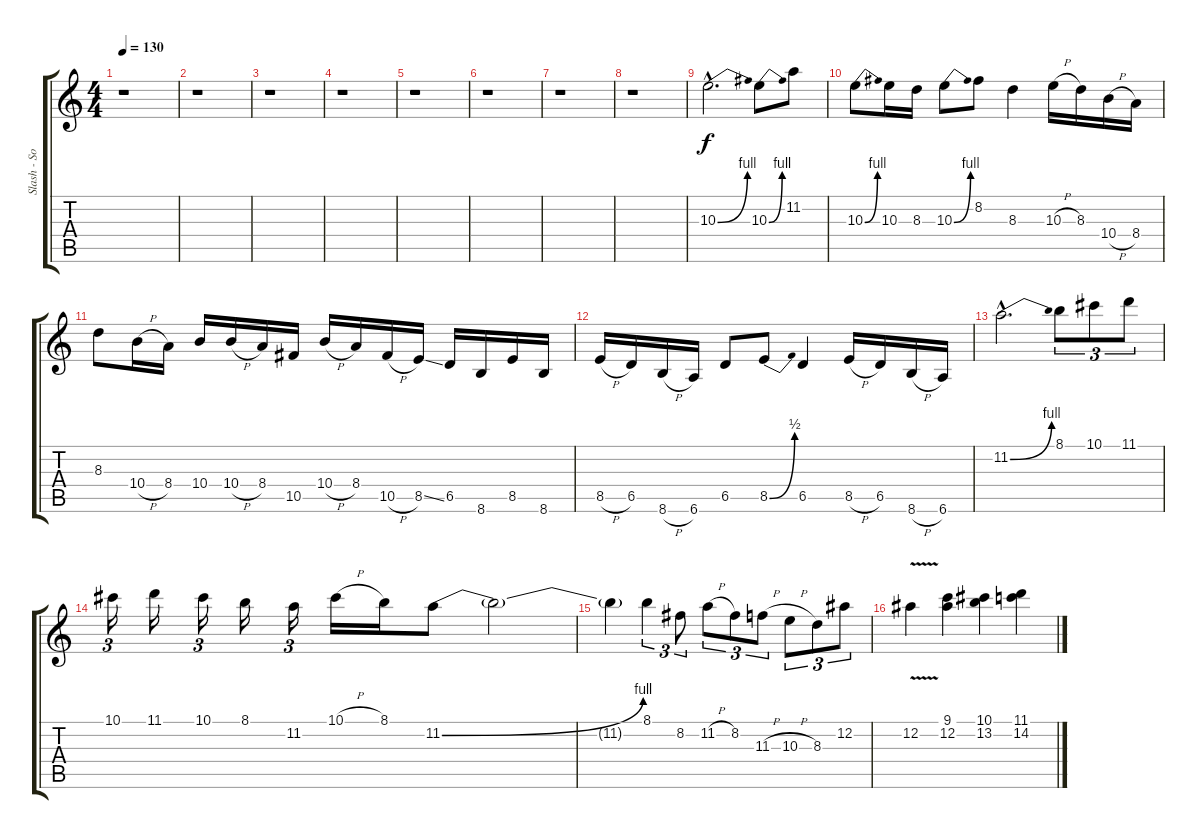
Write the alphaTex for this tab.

\track ("Slash - Solo" "Slash - So") {instrument distortionguitar}
\staff {score tabs}
\tuning (Eb4 Bb3 Gb3 Db3 Ab2 Eb2) {hide}
\ts (4 4)
\tempo 130
\clef g2
\ks c
r.1{dy f} |
r.1 |
r.1 |
r.1 |
r.1 |
r.1 |
r.1 |
r.1 |
10.3{be (bend 0 0 60 4) hac}.2{d} 10.3{be (bend 0 0 60 4)}.8 11.2.8 |
10.3{be (bend 0 0 60 4)}.8 10.3.16 8.3.16 10.3{be (bend 0 0 60 4)}.8 8.2.8 8.3.4 10.3{h}.16 8.3.16 10.4{h}.16 8.4.16 |
8.3.8 10.4{h}.16 8.4.16 10.4.16 10.4{h}.16 8.4.16 10.5.16 10.4{h}.16 8.4.16 10.5{h}.16 8.5{ss}.16 6.5.16 8.6.16 8.5.16 8.6.16 |
8.5{h}.16 6.5.16 8.6{h}.16 6.6.16 6.5.8 8.5{be (bend 0 0 60 2)}.8 6.5.4 8.5{h}.16 6.5.16 8.6{h}.16 6.6.16 |
11.2{be (bend 0 0 60 4) hac}.2{d} 8.1.8{tu (3 2)} 10.1.8{tu (3 2)} 11.1.8{tu (3 2)} |
10.1.16{tu (3 2)} 11.1.16 10.1.16{tu (3 2)} 8.1.16 11.2.16{tu (3 2)} 10.1{h}.16 8.1.16 11.2{be (bend 0 0 60 4)}.8 11.2{t}.2 |
11.2{t}.4 8.1.4{tu (3 2)} 8.2.8{tu (3 2)} 11.2{h}.8{tu (3 2)} 8.2.8{tu (3 2)} 11.3{h}.8{tu (3 2)} 10.3{h}.8{tu (3 2)} 8.3.8{tu (3 2)} 12.2.8{tu (3 2)} |
12.2{v}.4 (9.1 12.2).4 (10.1 13.2).4 (11.1 14.2).4
